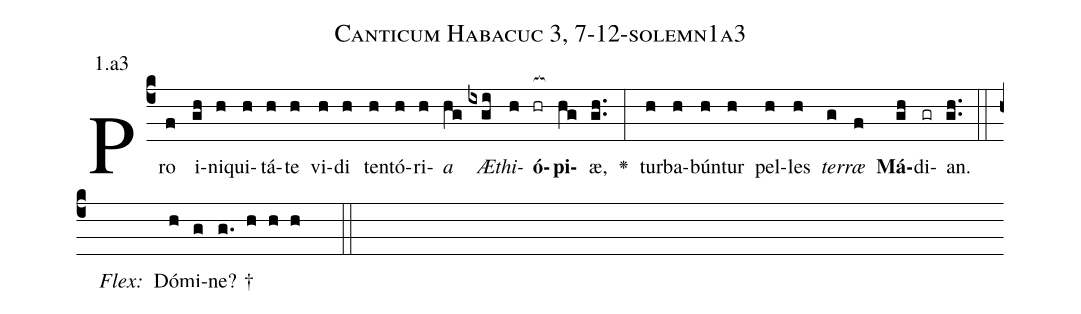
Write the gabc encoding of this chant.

name: Canticum Habacuc 3, 7-12-solemn1a3;
annotation: 1.a3;
%%
(c4)Pro(f) i(gh)ni(h)qui(h)tá(h)te(h) vi(h)di(h) ten(h)tó(h)ri(h)<i>a</i>(hg) <i>Æ</i>(ixgi)<i>thi</i>(h)<b>ó</b>(hr[ocb:1{])<b>pi</b>(hg[ocb:0}])æ,(gh..) <v>\greheightstar</v>(:) tur(h)ba(h)bún(h)tur(h) pel(h)les(h) <i>ter</i>(g)<i>ræ</i>(f) <b>Má</b>(gh)di(gr)an.(gh..) (::)
<i>Flex:</i>()  Dó(h)mi(g)ne? †(g. h h h  ::)

%E(h) u(h) o(g) u(f) a(gh) e.(gh..) (::)
